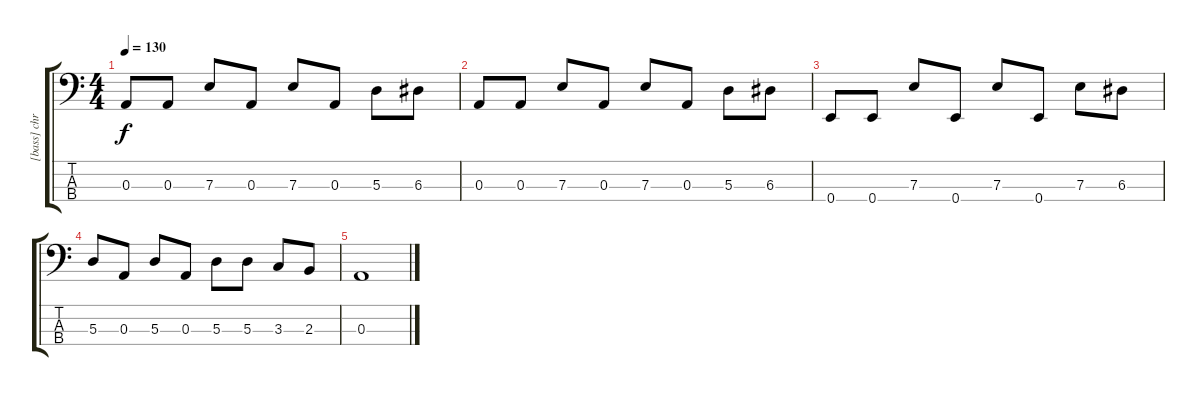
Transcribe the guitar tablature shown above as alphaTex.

\track ("[bass] chris" "[bass] chr") {instrument electricbassfinger}
\staff {score tabs}
\tuning (G2 D2 A1 E1) {hide}
\ts (4 4)
\tempo 130
\clef f4
\ks c
0.3.8{dy f} 0.3.8 7.3.8 0.3.8 7.3.8 0.3.8 5.3.8 6.3.8 |
0.3.8 0.3.8 7.3.8 0.3.8 7.3.8 0.3.8 5.3.8 6.3.8 |
0.4.8 0.4.8 7.3.8 0.4.8 7.3.8 0.4.8 7.3.8 6.3.8 |
5.3.8 0.3.8 5.3.8 0.3.8 5.3.8 5.3.8 3.3.8 2.3.8 |
0.3.1
